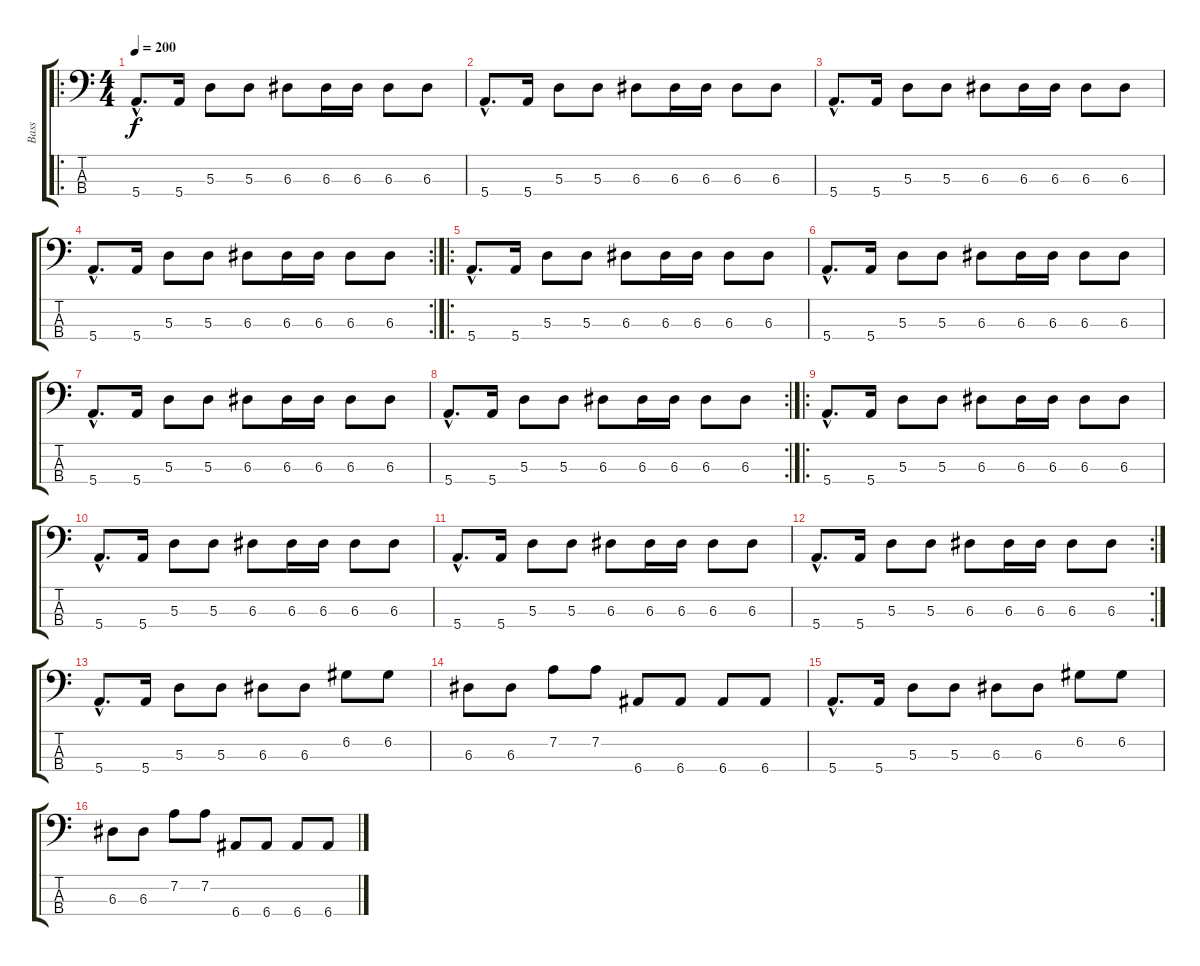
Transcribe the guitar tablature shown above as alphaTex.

\track ("Bass" "Bass") {instrument electricbassfinger}
\staff {score tabs}
\tuning (G2 D2 A1 E1) {hide}
\ro
\ts (4 4)
\tempo 200
\clef f4
\ks c
5.4{hac}.8{d dy f} 5.4.16 5.3.8 5.3.8 6.3.8 6.3.16 6.3.16 6.3.8 6.3.8 |
5.4{hac}.8{d} 5.4.16 5.3.8 5.3.8 6.3.8 6.3.16 6.3.16 6.3.8 6.3.8 |
5.4{hac}.8{d} 5.4.16 5.3.8 5.3.8 6.3.8 6.3.16 6.3.16 6.3.8 6.3.8 |
\rc 2
5.4{hac}.8{d} 5.4.16 5.3.8 5.3.8 6.3.8 6.3.16 6.3.16 6.3.8 6.3.8 |
\ro
5.4{hac}.8{d} 5.4.16 5.3.8 5.3.8 6.3.8 6.3.16 6.3.16 6.3.8 6.3.8 |
5.4{hac}.8{d} 5.4.16 5.3.8 5.3.8 6.3.8 6.3.16 6.3.16 6.3.8 6.3.8 |
5.4{hac}.8{d} 5.4.16 5.3.8 5.3.8 6.3.8 6.3.16 6.3.16 6.3.8 6.3.8 |
\rc 2
5.4{hac}.8{d} 5.4.16 5.3.8 5.3.8 6.3.8 6.3.16 6.3.16 6.3.8 6.3.8 |
\ro
5.4{hac}.8{d} 5.4.16 5.3.8 5.3.8 6.3.8 6.3.16 6.3.16 6.3.8 6.3.8 |
5.4{hac}.8{d} 5.4.16 5.3.8 5.3.8 6.3.8 6.3.16 6.3.16 6.3.8 6.3.8 |
5.4{hac}.8{d} 5.4.16 5.3.8 5.3.8 6.3.8 6.3.16 6.3.16 6.3.8 6.3.8 |
\rc 2
5.4{hac}.8{d} 5.4.16 5.3.8 5.3.8 6.3.8 6.3.16 6.3.16 6.3.8 6.3.8 |
5.4{hac}.8{d} 5.4.16 5.3.8 5.3.8 6.3.8 6.3.8 6.2.8 6.2.8 |
6.3.8 6.3.8 7.2.8 7.2.8 6.4.8 6.4.8 6.4.8 6.4.8 |
5.4{hac}.8{d} 5.4.16 5.3.8 5.3.8 6.3.8 6.3.8 6.2.8 6.2.8 |
6.3.8 6.3.8 7.2.8 7.2.8 6.4.8 6.4.8 6.4.8 6.4.8
